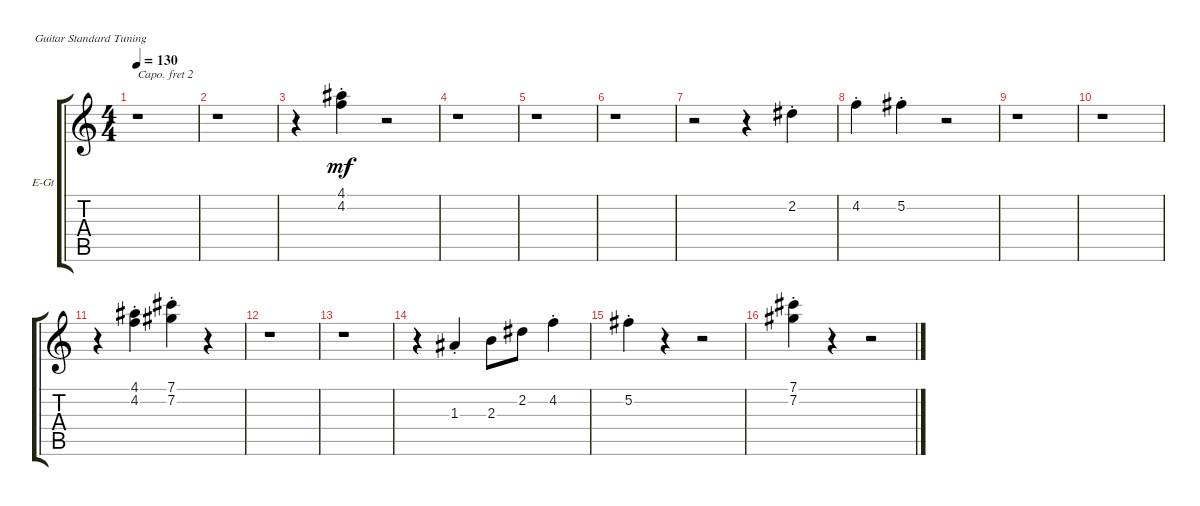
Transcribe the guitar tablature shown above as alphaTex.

\defaultSystemsLayout 4
\bracketExtendMode groupsimilarinstruments
\firstSystemTrackNameOrientation horizontal
\otherSystemsTrackNameOrientation horizontal
\track ("Mukai" "E-Gt") {instrument overdrivenguitar}
\staff {score tabs}
\capo 2
\tuning (E4 B3 G3 D3 A2 E2)
\ts (4 4)
\tempo 130
\clef g2
\scale
0.333333
\ks c
r.1{dy mf} |
\scale
0.333333 r.1 |
\scale
0.333333 r.4 (4.2{st} 4.1{st}).4 r.2 |
\scale
0.333333 r.1 |
\scale
0.333333 r.1 |
\scale
0.333333 r.1 |
\scale
0.333333 r.2 r.4 2.2{st}.4 |
\scale
0.333333 4.2{st}.4 5.2{st}.4 r.2 |
\scale
0.333333 r.1 |
\scale
0.333333 r.1 |
\scale
0.333333 r.4 (4.2{st} 4.1{st}).4 (7.2{st} 7.1{st}).4 r.4 |
\scale
0.333333 r.1 |
\scale
0.333333 r.1 |
\scale
0.333333 r.4 1.3{st}.4 2.3.8 2.2.8 4.2{st}.4 |
\scale
0.333333 5.2{st}.4 r.4 r.2 |
\scale
0.333333 (7.2{st} 7.1{st}).4 r.4 r.2
